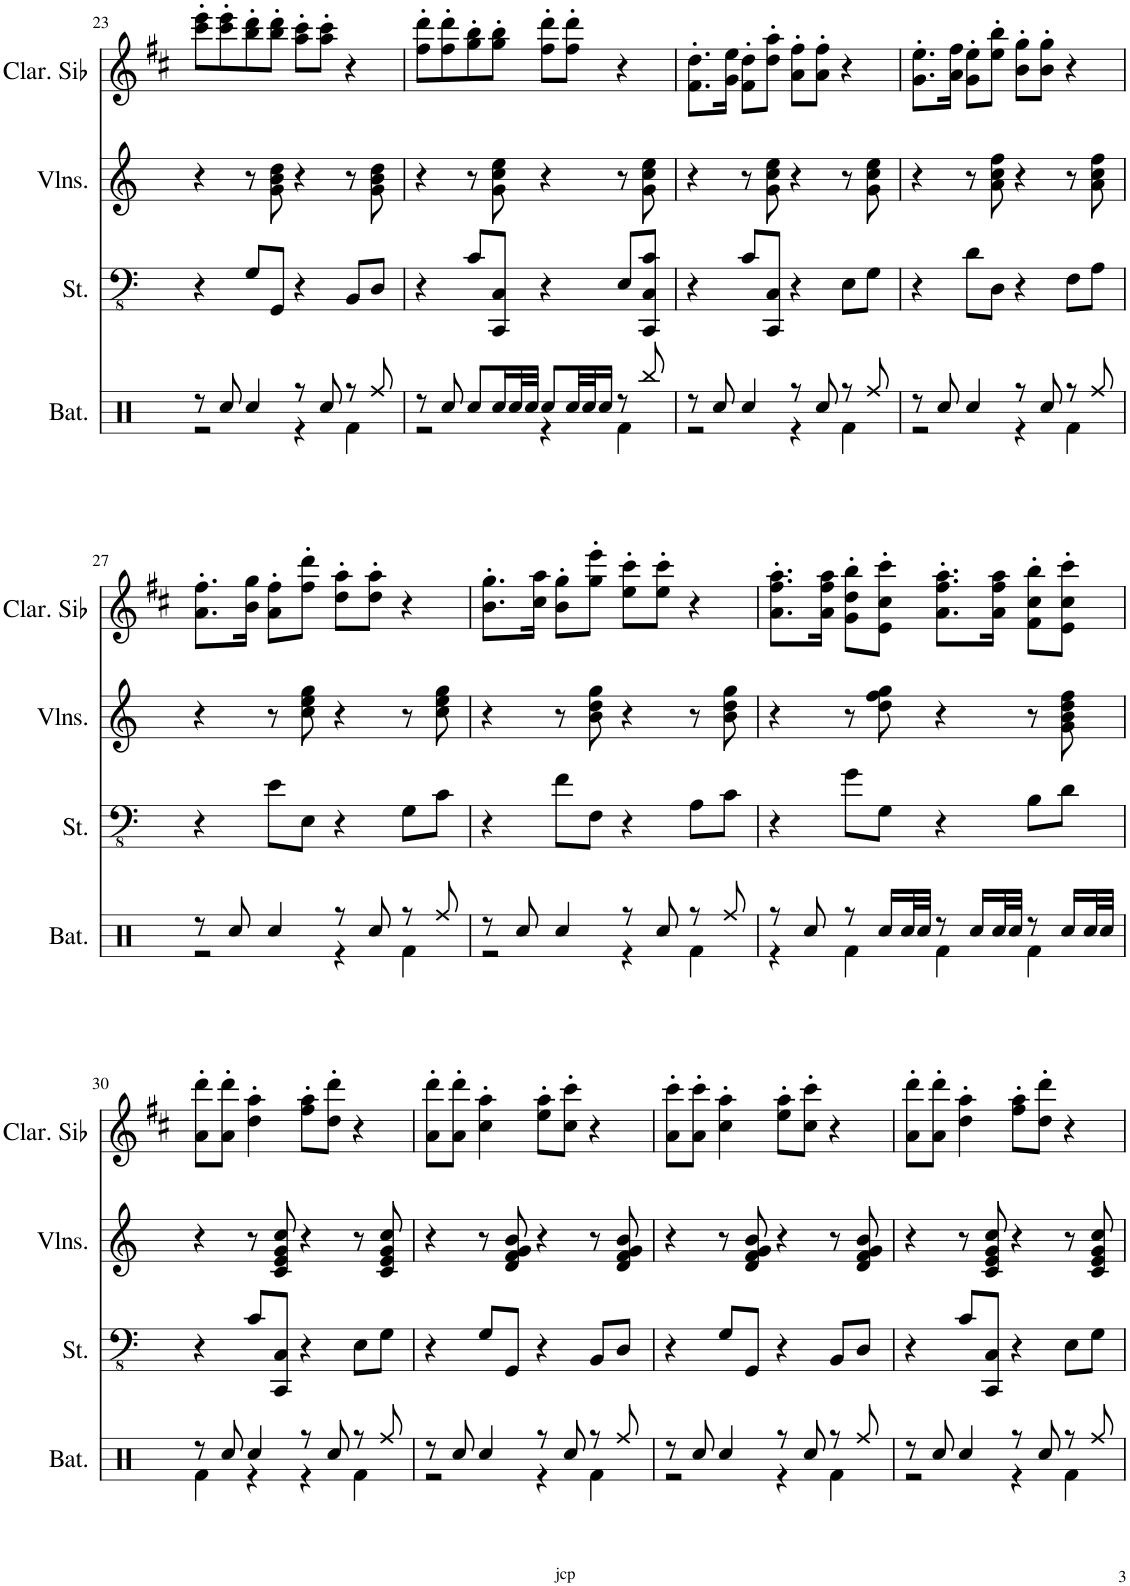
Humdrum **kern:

**kern	**kern	**kern	**kern
*part4	*part3	*part2	*part1
*staff4	*staff3	*staff2	*staff1
*I"Batterie	*I"Cordes	*I"Violons	*I"Clarinette en Sib
*I'Bat.	*	*I'Vlns.	*I'Clar. Sib
!!LO:PB:g=z
*clefX	*clefFv4	*clefG2	*clefG2
*	*	*	*Trd1c2
*k[]	*k[]	*k[]	*k[f#c#]
*M4/4	*M4/4	*M4/4	*M4/4
=23	=23	=23	=23
*^	*	*	*
8r	2r	4r	4r	8ccc#\' 8eee\'L
8Rcc/	.	.	.	8ccc#\' 8eee\'
4Rcc/	.	8GG/L	8r	8bb\' 8ddd\'
.	.	8GGG/J	8g\ 8b\ 8dd\	8bb\' 8ddd\'J
8r	4r	4r	4r	8aa\' 8ccc#\'L
8Rcc/	.	.	.	8aa\' 8ccc#\'J
8r	4Rf\	8BBB/L	8r	4r
8Rff/	.	8DD/J	8g\ 8b\ 8dd\	.
=24	=24	=24	=24	=24
8r	2r	4r	4r	8ff#\' 8ddd\'L
8Rcc/	.	.	.	8ff#\' 8ddd\'
8Rcc/L	.	8C/L	8r	8gg\' 8bb\'
16Rcc/L	.	8CCC/ 8CC/J	8g\ 8cc\ 8ee\	8gg\' 8bb\'J
32Rcc/L	.	.	.	.
32Rcc/JJJ	.	.	.	.
8Rcc/L	4r	4r	4r	8ff#\' 8ddd\'L
32Rcc/LL	.	.	.	8ff#\' 8ddd\'J
32Rcc/J	.	.	.	.
16Rcc/JJ	.	.	.	.
8r	4Rf\	8EE/L	8r	4r
8Rbb/	.	8CCC/ 8CC/ 8C/J	8g\ 8cc\ 8ee\	.
=25	=25	=25	=25	=25
8r	2r	4r	4r	8.f#\' 8.dd\'L
8Rcc/	.	.	.	.
.	.	.	.	16g\ 16ee\Jk
4Rcc/	.	8C/L	8r	8f#\' 8dd\'L
.	.	8CCC/ 8CC/J	8g\ 8cc\ 8ee\	8dd\' 8aa\'J
8r	4r	4r	4r	8a\' 8ff#\'L
8Rcc/	.	.	.	8a\' 8ff#\'J
8r	4Rf\	8EE\L	8r	4r
8Rff/	.	8GG\J	8g\ 8cc\ 8ee\	.
=26	=26	=26	=26	=26
8r	2r	4r	4r	8.g\' 8.ee\'L
8Rcc/	.	.	.	.
.	.	.	.	16a\ 16ff#\Jk
4Rcc/	.	8D\L	8r	8g\' 8ee\'L
.	.	8DD\J	8a\ 8cc\ 8ff\	8ee\' 8bb\'J
8r	4r	4r	4r	8b\' 8gg\'L
8Rcc/	.	.	.	8b\' 8gg\'J
8r	4Rf\	8FF\L	8r	4r
8Rff/	.	8AA\J	8a\ 8cc\ 8ff\	.
!!LO:LB:g=z
=27	=27	=27	=27	=27
8r	2r	4r	4r	8.a\' 8.ff#\'L
8Rcc/	.	.	.	.
.	.	.	.	16b\ 16gg\Jk
4Rcc/	.	8E\L	8r	8a\' 8ff#\'L
.	.	8EE\J	8cc\ 8ee\ 8gg\	8ff#\' 8ddd\'J
8r	4r	4r	4r	8dd\' 8aa\'L
8Rcc/	.	.	.	8dd\' 8aa\'J
8r	4Rf\	8GG\L	8r	4r
8Rff/	.	8C\J	8cc\ 8ee\ 8gg\	.
=28	=28	=28	=28	=28
8r	2r	4r	4r	8.b\' 8.gg\'L
8Rcc/	.	.	.	.
.	.	.	.	16cc#\ 16aa\Jk
4Rcc/	.	8F\L	8r	8b\' 8gg\'L
.	.	8FF\J	8b\ 8dd\ 8gg\	8gg\' 8eee\'J
8r	4r	4r	4r	8ee\' 8ccc#\'L
8Rcc/	.	.	.	8ee\' 8ccc#\'J
8r	4Rf\	8AA\L	8r	4r
8Rff/	.	8C\J	8b\ 8dd\ 8gg\	.
=29	=29	=29	=29	=29
8r	4r	4r	4r	8.a\' 8.ff#\' 8.aa\'L
8Rcc/	.	.	.	.
.	.	.	.	16a\ 16ff#\ 16aa\Jk
8r	4Rf\	8G\L	8r	8g\' 8dd\' 8bb\'L
16Rcc/LL	.	8GG\J	8dd\ 8ff\ 8gg\	8e\' 8cc#\' 8ccc#\'J
32Rcc/L	.	.	.	.
32Rcc/JJJ	.	.	.	.
8r	4Rf\	4r	4r	8.a\' 8.ff#\' 8.aa\'L
16Rcc/LL	.	.	.	.
32Rcc/L	.	.	.	16a\ 16ff#\ 16aa\Jk
32Rcc/JJJ	.	.	.	.
8r	4Rf\	8BB\L	8r	8f#\' 8cc#\' 8bb\'L
16Rcc/LL	.	8D\J	8g\ 8b\ 8dd\ 8ff\	8e\' 8cc#\' 8ccc#\'J
32Rcc/L	.	.	.	.
32Rcc/JJJ	.	.	.	.
!!LO:LB:g=z
=30	=30	=30	=30	=30
8r	4Rf\	4r	4r	8a\' 8ddd\'L
8Rcc/	.	.	.	8a\' 8ddd\'J
4Rcc/	4r	8C/L	8r	4dd\' 4aa\'
.	.	8CCC/ 8CC/J	8c/ 8e/ 8g/ 8cc/	.
8r	4r	4r	4r	8ff#\' 8aa\'L
8Rcc/	.	.	.	8dd\' 8ddd\'J
8r	4Rf\	8EE\L	8r	4r
8Rff/	.	8GG\J	8c/ 8e/ 8g/ 8cc/	.
=31	=31	=31	=31	=31
8r	2r	4r	4r	8a\' 8ddd\'L
8Rcc/	.	.	.	8a\' 8ddd\'J
4Rcc/	.	8GG/L	8r	4cc#\' 4aa\'
.	.	8GGG/J	8d/ 8f/ 8g/ 8b/	.
8r	4r	4r	4r	8ee\' 8aa\'L
8Rcc/	.	.	.	8cc#\' 8ccc#\'J
8r	4Rf\	8BBB/L	8r	4r
8Rff/	.	8DD/J	8d/ 8f/ 8g/ 8b/	.
=32	=32	=32	=32	=32
8r	2r	4r	4r	8a\' 8ccc#\'L
8Rcc/	.	.	.	8a\' 8ccc#\'J
4Rcc/	.	8GG/L	8r	4cc#\' 4aa\'
.	.	8GGG/J	8d/ 8f/ 8g/ 8b/	.
8r	4r	4r	4r	8ee\' 8aa\'L
8Rcc/	.	.	.	8cc#\' 8ccc#\'J
8r	4Rf\	8BBB/L	8r	4r
8Rff/	.	8DD/J	8d/ 8f/ 8g/ 8b/	.
=33	=33	=33	=33	=33
8r	2r	4r	4r	8a\' 8ddd\'L
8Rcc/	.	.	.	8a\' 8ddd\'J
4Rcc/	.	8C/L	8r	4dd\' 4aa\'
.	.	8CCC/ 8CC/J	8c/ 8e/ 8g/ 8cc/	.
8r	4r	4r	4r	8ff#\' 8aa\'L
8Rcc/	.	.	.	8dd\' 8ddd\'J
8r	4Rf\	8EE\L	8r	4r
8Rff/	.	8GG\J	8c/ 8e/ 8g/ 8cc/	.
*v	*v	*	*	*
=	=	=	=
*-	*-	*-	*-
